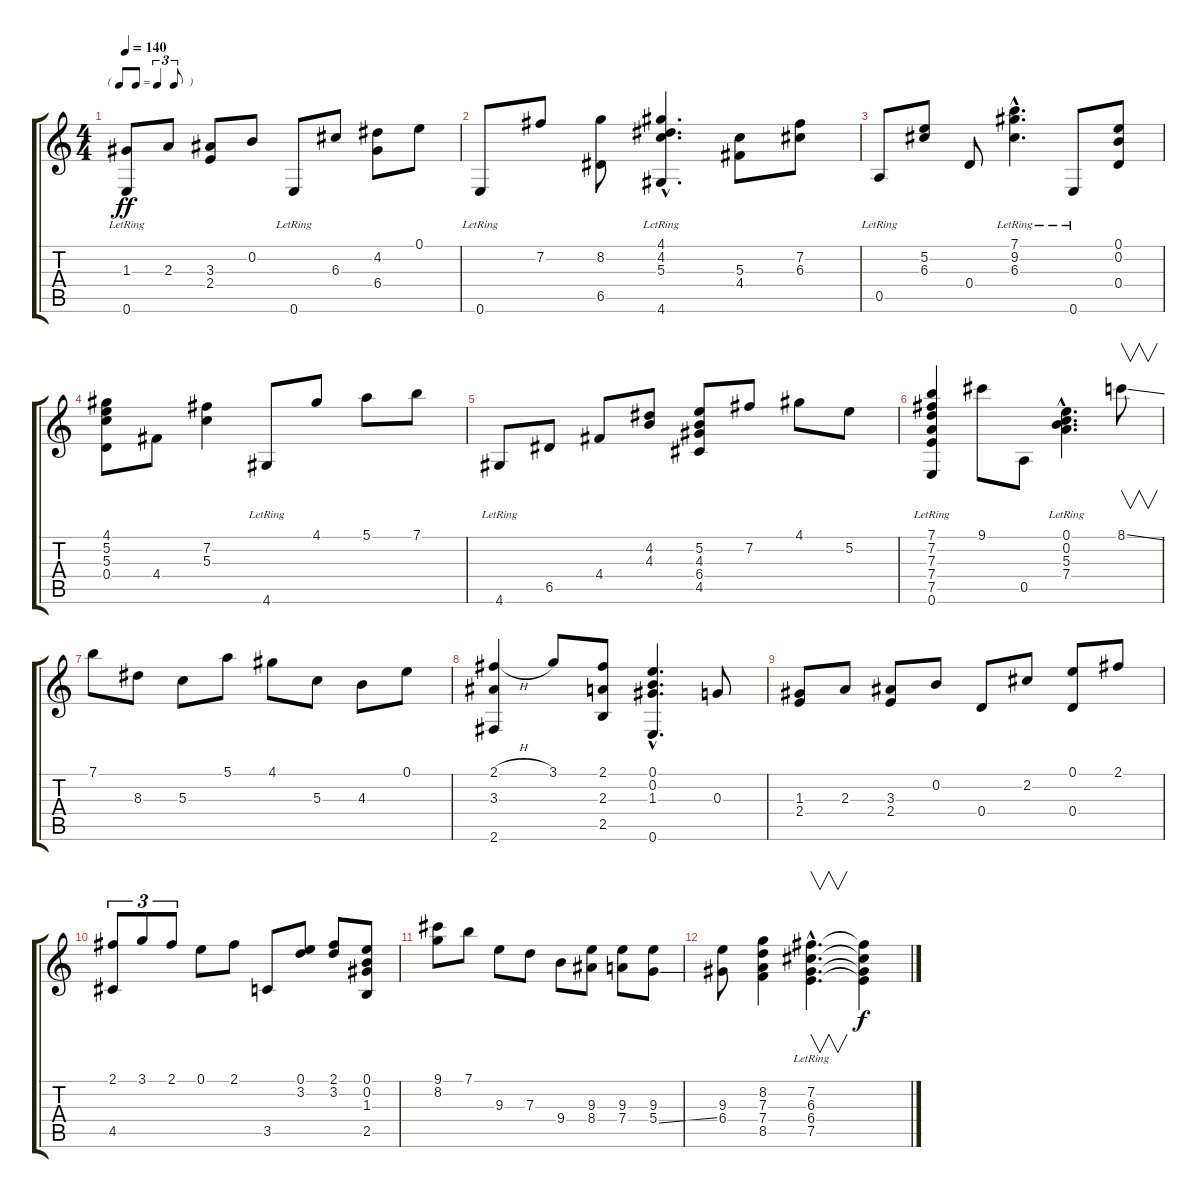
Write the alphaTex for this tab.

\track "" {instrument acousticguitarsteel}
\staff {score tabs}
\tuning (E4 B3 G3 D3 A2 E2) {hide}
\ts (4 4)
\tf triplet8th
\tempo 140
\clef g2
\ks c
(1.3 0.6{lr}).8{dy ff} 2.3.8 (3.3 2.4).8 0.2.8 0.6{lr}.8 6.3.8 (4.2 6.4).8 0.1.8 |
0.6{lr}.8 7.2.8 (8.2 6.5).8 (4.1{hac} 4.2{hac} 5.3{hac lr} 4.6{hac lr}).4{d} (5.3 4.4).8 (7.2 6.3).8 |
0.5{lr}.8 (5.2 6.3).8 0.4.8 (7.1{hac} 9.2{hac} 6.3{hac lr}).4{d} 0.6{lr}.8 (0.1 0.2 0.4).8 |
(4.1 5.2 5.3 0.4).8 4.4.8 (7.2 5.3).4 4.6{lr}.8 4.1.8 5.1.8 7.1.8 |
4.6{lr}.8 6.5.8 4.4.8 (4.2 4.3).8 (5.2 4.3 6.4 4.5).8 7.2.8 4.1.8 5.2.8 |
(7.1 7.2 7.3 7.4 7.5 0.6{lr}).4 9.1.8 0.5.8 (0.1{hac} 0.2{hac} 5.3{hac} 7.4{hac lr}).4{d} 8.1{ss}.8{v} |
7.1.8 8.3.8 5.3.8 5.1.8 4.1.8 5.3.8 4.3.8 0.1.8 |
(2.1{h} 3.3 2.6).4 3.1.8 (2.1 2.3 2.5).8 (0.1{hac} 0.2{hac} 1.3{hac} 0.6{hac}).4{d} 0.3.8 |
(1.3 2.4).8 2.3.8 (3.3 2.4).8 0.2.8 0.4.8 2.2.8 (0.1 0.4).8 2.1.8 |
(2.1 4.5).8{tu (3 2)} 3.1.8{tu (3 2)} 2.1.8{tu (3 2)} 0.1.8 2.1.8 3.5.8 (0.1 3.2).8 (2.1 3.2).8 (0.1 0.2 1.3 2.5).8 |
(9.1 8.2).8 7.1.8 9.3.8 7.3.8 9.4.8 (9.3 8.4).8 (9.3 7.4).8 (9.3 5.4{ss}).8 |
(9.3 6.4).8 (8.2 7.3 7.4 8.5).4 (7.2{hac lr} 6.3{hac} 6.4{hac} 7.5{hac}).4{v d} (7.2{t} 6.3{t} 6.4{t} 7.5{t}).4{dy f}
